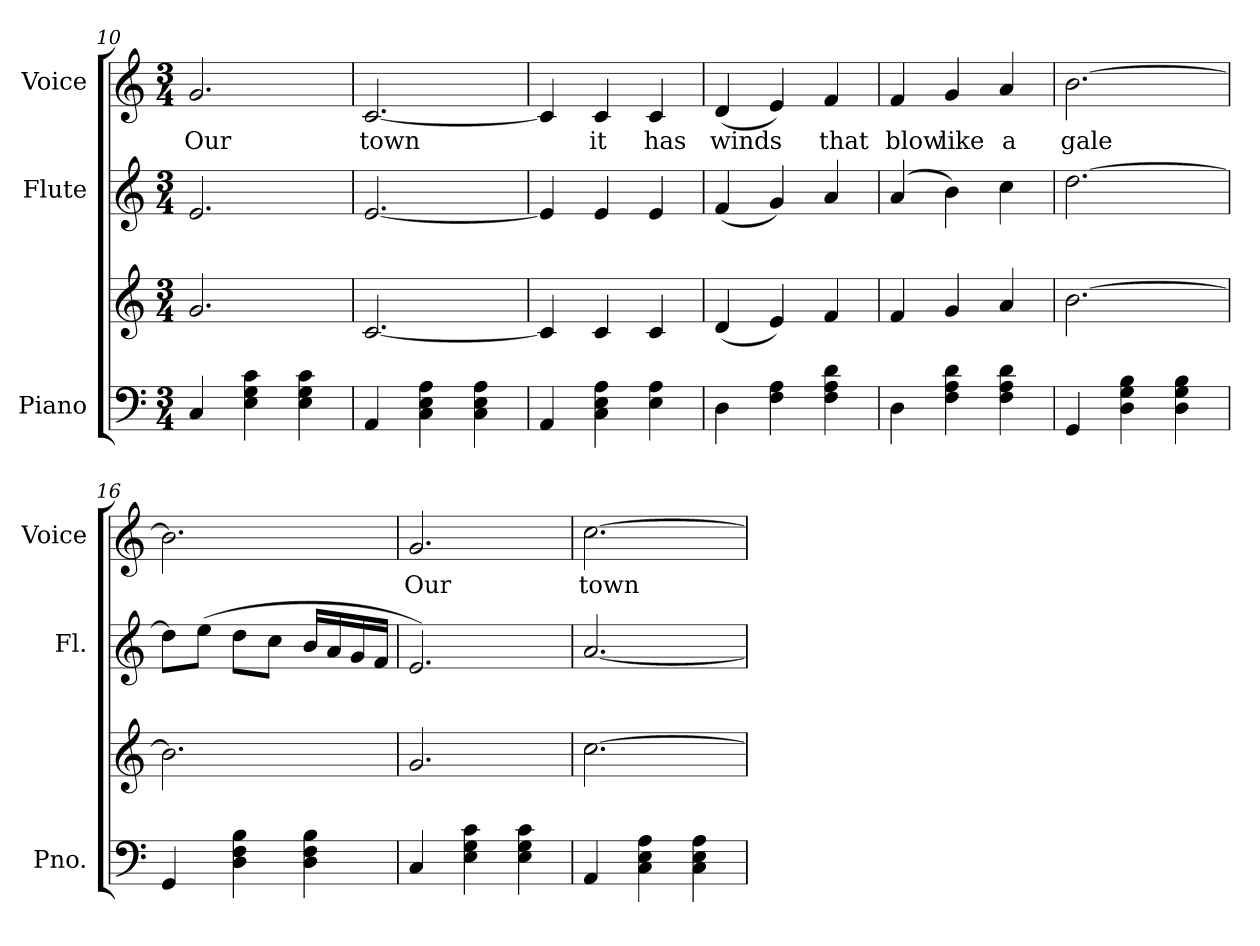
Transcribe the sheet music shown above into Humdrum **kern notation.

**kern	**kern	**kern	**kern	**text
*part3	*part3	*part2	*part1	*part1
*staff4	*staff3	*staff2	*staff1	*staff1
*I"Piano	*	*I"Flute	*I"Voice	*
*I'Pno.	*	*I'Fl.	*I'Voice	*
*clefF4	*clefG2	*clefG2	*clefG2	*
*k[]	*k[]	*k[]	*k[]	*
*C:	*C:	*C:	*C:	*
*M3/4	*M3/4	*M3/4	*M3/4	*
=10	=10	=10	=10	=10
!	!	!	!	!LO:LY:b:color=#000000
4Ci/	2.gi/	2.ei/	2.gi/	Our
4Ei\ 4Gi 4ci	.	.	.	.
4Ei\ 4Gi 4ci	.	.	.	.
!!LO:LB:g=z
=11	=11	=11	=11	=11
!	!	!	!	!LO:LY:b:color=#000000
4AAi/	[2.ci/	[2.ei/	[2.ci/	town
4Ci\ 4Ei 4Ai	.	.	.	.
4Ci\ 4Ei 4Ai	.	.	.	.
=12	=12	=12	=12	=12
4AAi/	4ci/]	4ei/]	4ci/]	.
!	!	!	!	!LO:LY:b:color=#000000
4Ci\ 4Ei 4Ai	4ci/	4ei/	4ci/	it
!	!	!	!	!LO:LY:b:color=#000000
4Ei\ 4Ai	4ci/	4ei/	4ci/	has
=13	=13	=13	=13	=13
!	!	!	!	!LO:LY:b:color=#000000
4Di\	(4di/	(4fi/	(4di/	winds
4Fi\ 4Ai	4ei/)	4gi/)	4ei/)	.
!	!	!	!	!LO:LY:b:color=#000000
4Fi\ 4Ai 4di	4fi/	4ai/	4fi/	that
=14	=14	=14	=14	=14
!	!	!	!	!LO:LY:b:color=#000000
4Di\	4fi/	(4ai/	4fi/	blow
!	!	!	!	!LO:LY:b:color=#000000
4Fi\ 4Ai 4di	4gi/	4bi\)	4gi/	like
!	!	!	!	!LO:LY:b:color=#000000
4Fi\ 4Ai 4di	4ai/	4cci\	4ai/	a
=15	=15	=15	=15	=15
!	!	!	!	!LO:LY:b:color=#000000
4GGi/	[2.bi\	[2.ddi\	[2.bi\	gale
4Di\ 4Gi 4Bi	.	.	.	.
4Di\ 4Gi 4Bi	.	.	.	.
=16	=16	=16	=16	=16
4GGi/	2.bi\]	8ddi\L]	2.bi\]	.
.	.	(8eei\J	.	.
4Di\ 4Fi 4Bi	.	8ddi\L	.	.
.	.	8cci\J	.	.
4Di\ 4Fi 4Bi	.	16bi/LL	.	.
.	.	16ai/	.	.
.	.	16gi/	.	.
.	.	16fi/JJ	.	.
=17	=17	=17	=17	=17
!	!	!	!	!LO:LY:b:color=#000000
4Ci/	2.gi/	2.ei/)	2.gi/	Our
4Ei\ 4Gi 4ci	.	.	.	.
4Ei\ 4Gi 4ci	.	.	.	.
=18	=18	=18	=18	=18
!	!	!	!	!LO:LY:b:color=#000000
4AAi/	[2.cci\	[2.ai/	[2.cci\	town
4Ci\ 4Ei 4Ai	.	.	.	.
4Ci\ 4Ei 4Ai	.	.	.	.
=	=	=	=	=
*-	*-	*-	*-	*-
